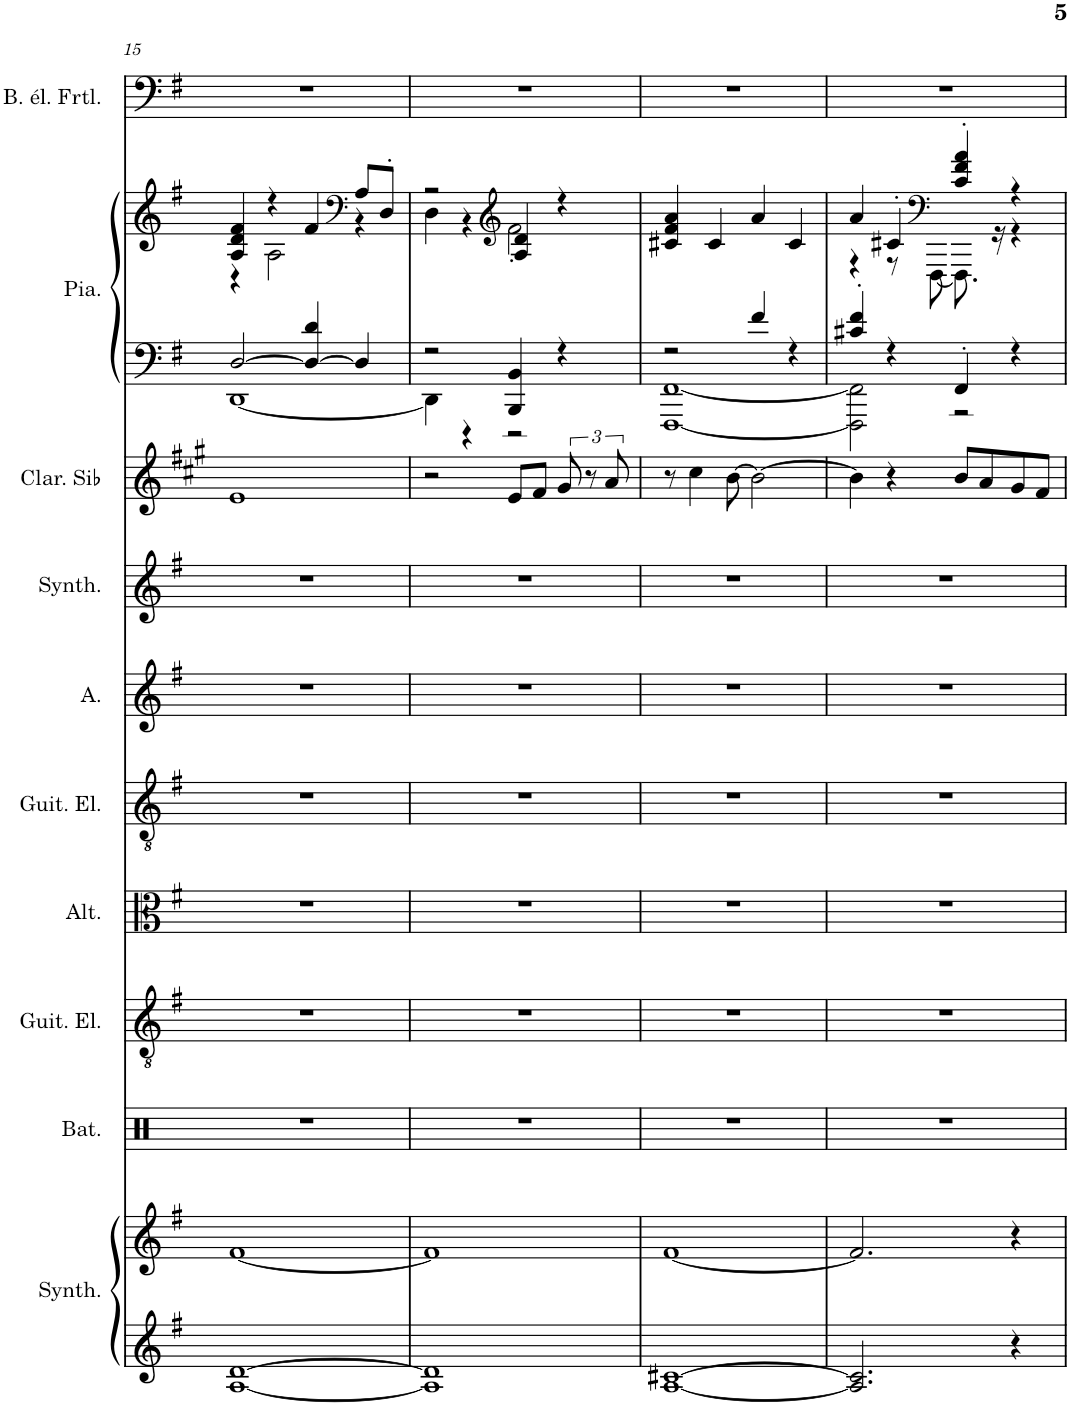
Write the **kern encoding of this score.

**kern	**kern	**kern	**kern	**kern	**kern	**kern	**kern	**kern	**kern	**kern	**kern
*part10	*part10	*part9	*part8	*part7	*part6	*part5	*part4	*part3	*part2	*part2	*part1
*staff12	*staff11	*staff10	*staff9	*staff8	*staff7	*staff6	*staff5	*staff4	*staff3	*staff2	*staff1
*I"Synthétiseur Pad	*	*I"Batterie	*I"Guitare électrique	*I"Altos	*I"Guitare électrique	*I"Alto	*I"Synthétiseur d'effets	*I"Clarinette en Sib	*I"Piano	*	*I"Basse électrique fretless
*I'Synth.	*	*I'Bat.	*I'Guit. El.	*I'Alt.	*I'Guit. El.	*I'A.	*I'Synth.	*I'Clar. Sib	*I'Pia.	*	*I'B. él. Frtl.
!!LO:PB:g=z
*clefF4	*clefG2	*clefX	*clefGv2	*clefC3	*clefGv2	*clefG2	*clefG2	*clefG2	*clefG2	*clefG2	*clefF4
*	*	*	*	*	*	*	*	*Trd1c2	*	*	*Trd7c12
*k[f#]	*k[f#]	*k[]	*k[f#]	*k[f#]	*k[f#]	*k[f#]	*k[f#]	*k[f#c#g#]	*k[f#]	*k[f#]	*k[f#]
*M4/4	*M4/4	*M4/4	*M4/4	*M4/4	*M4/4	*M4/4	*M4/4	*M4/4	*M4/4	*M4/4	*M4/4
=15	=15	=15	=15	=15	=15	=15	=15	=15	=15	=15	=15
*	*	*	*	*	*	*	*	*	*^	*^	*
[1A [1d	[1f#	1r	1r	1r	1r	1r	1r	1e	[2D/	[1DD	4A/ 4d/ 4f#/	4r	1r
.	.	.	.	.	.	.	.	.	.	.	4r	2A\	.
.	.	.	.	.	.	.	.	.	4D/_ 4d/	.	4f#/	.	.
*	*	*	*	*	*	*	*	*	*	*	*clefF4	*	*
.	.	.	.	.	.	.	.	.	4D/]	.	8A/L	4r	.
.	.	.	.	.	.	.	.	.	.	.	8D'/J	.	.
=16	=16	=16	=16	=16	=16	=16	=16	=16	=16	=16	=16	=16	=16
1A] 1d]	1f#]	1r	1r	1r	1r	1r	1r	2r	2r	4DD\]	2r	4D\	1r
.	.	.	.	.	.	.	.	.	.	4r	.	4r	.
*	*	*	*	*	*	*	*	*	*	*	*clefG2	*	*
.	.	.	.	.	.	.	.	8e/L	4BBB/ 4BB/	2r	4A/ 4d/	2f#'\	.
.	.	.	.	.	.	.	.	8f#/J	.	.	.	.	.
.	.	.	.	.	.	.	.	12g#/	4r	.	4r	.	.
.	.	.	.	.	.	.	.	12r	.	.	.	.	.
.	.	.	.	.	.	.	.	12a/	.	.	.	.	.
*	*	*	*	*	*	*	*	*	*	*	*v	*v	*
=17	=17	=17	=17	=17	=17	=17	=17	=17	=17	=17	=17	=17
[1A [1c#X	[1f#	1r	1r	1r	1r	1r	1r	8r	2r	[1FFF# [1FF#	4c#X/ 4f#/ 4a/	1r
.	.	.	.	.	.	.	.	4cc#\	.	.	.	.
.	.	.	.	.	.	.	.	.	.	.	4c#/	.
.	.	.	.	.	.	.	.	[8b\	.	.	.	.
.	.	.	.	.	.	.	.	2b\_	4f#/	.	4a/	.
.	.	.	.	.	.	.	.	.	4r	.	4c#/	.
=18	=18	=18	=18	=18	=18	=18	=18	=18	=18	=18	=18	=18
*	*	*	*	*	*	*	*	*	*	*	*^	*
2.A/] 2.c#/]	2.f#/]	1r	1r	1r	1r	1r	1r	4b\]	4c#X/' 4f#/'	2FFF#\] 2FF#\]	4a/	4r	1r
.	.	.	.	.	.	.	.	4r	4r	.	4c#X'/	8r	.
*	*	*	*	*	*	*	*	*	*	*	*clefF4	*	*
.	.	.	.	.	.	.	.	.	.	.	.	[8FFF#\	.
.	.	.	.	.	.	.	.	8b/L	4FF#'/	2r	4c#/' 4f#/' 4a/'	8.FFF#\]	.
.	.	.	.	.	.	.	.	8a/	.	.	.	.	.
.	.	.	.	.	.	.	.	.	.	.	.	16r	.
4r	4r	.	.	.	.	.	.	8g#/	4r	.	4r	4r	.
.	.	.	.	.	.	.	.	8f#/J	.	.	.	.	.
*	*	*	*	*	*	*	*	*	*v	*v	*	*	*
*	*	*	*	*	*	*	*	*	*	*v	*v	*
=	=	=	=	=	=	=	=	=	=	=	=
*-	*-	*-	*-	*-	*-	*-	*-	*-	*-	*-	*-
